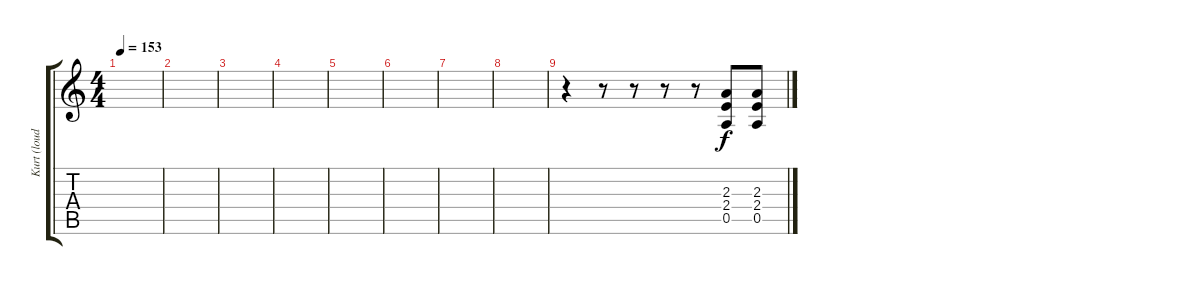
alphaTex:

\track ("Kurt (loud)" "Kurt (loud") {instrument distortionguitar}
\staff {score tabs}
\tuning (E4 B3 G3 D3 A2 E2) {hide}
\ts (4 4)
\tempo 153
\clef g2
\ks c
|
|
|
|
|
|
|
|
r.4 r.8 r.8 r.8 r.8 (2.3 2.4 0.5).8 (2.3 2.4 0.5).8
